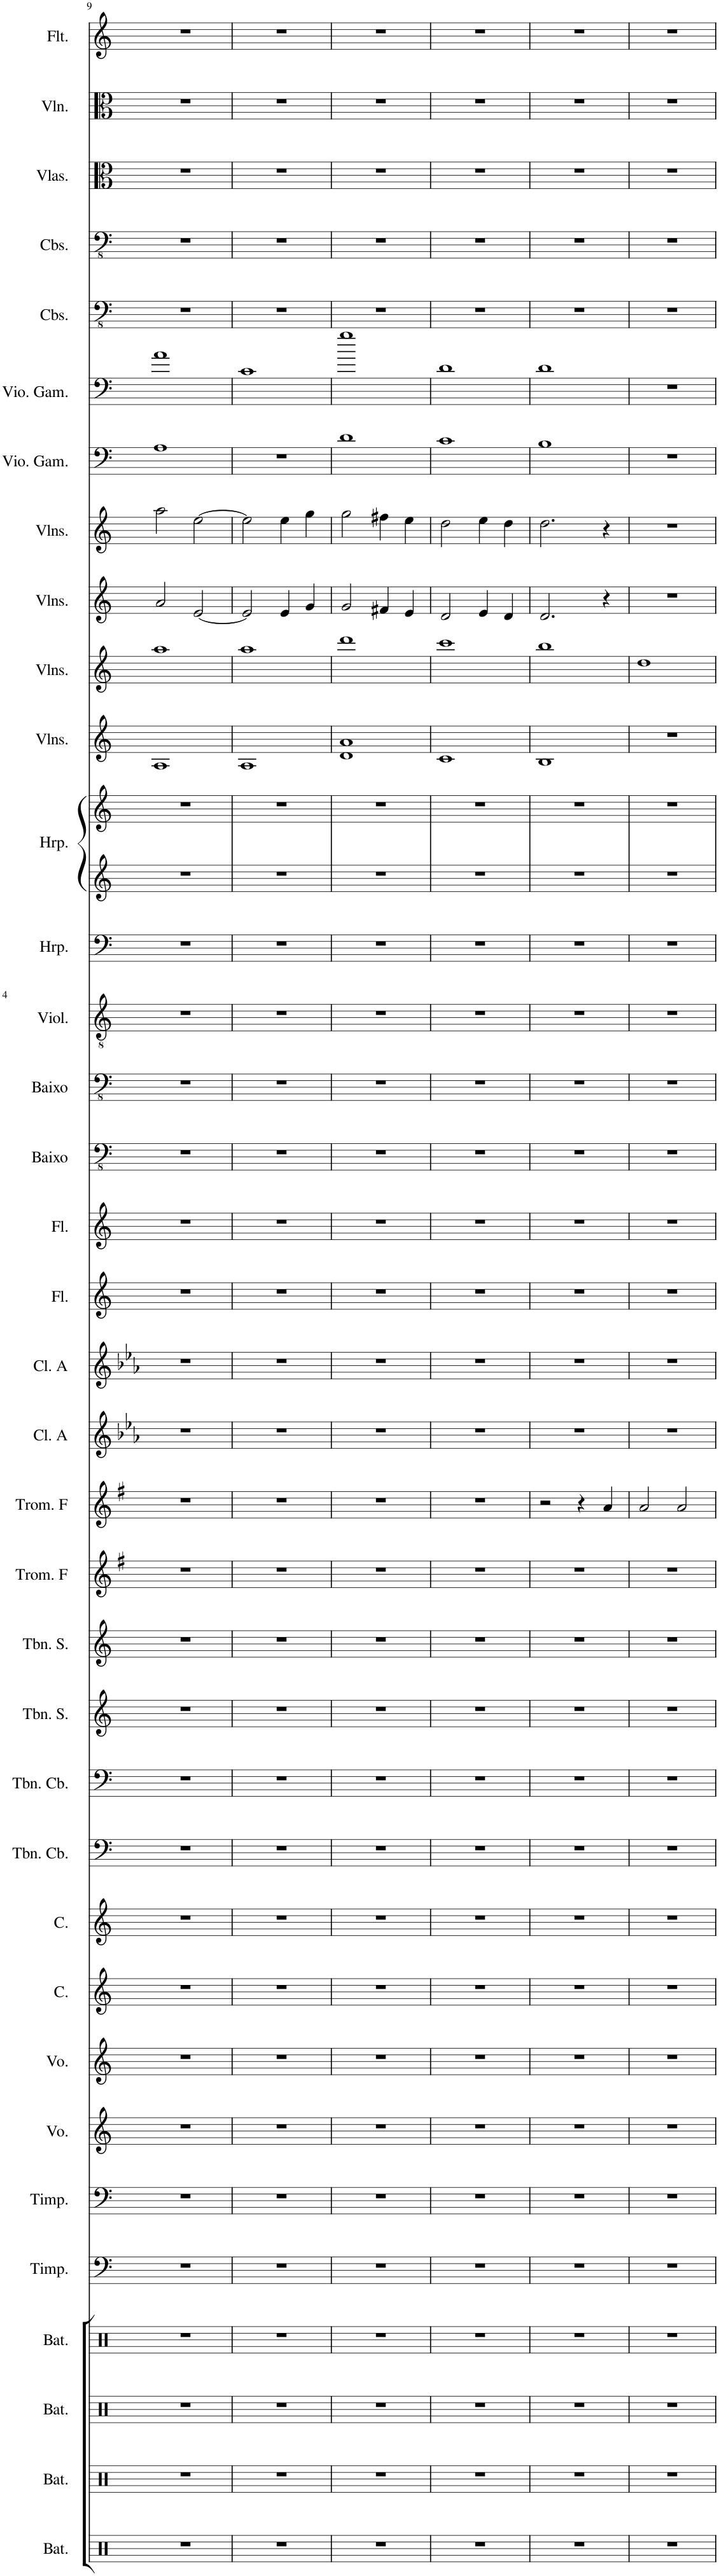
**kern	**kern	**kern	**kern	**kern	**kern	**kern	**kern	**kern	**kern	**kern	**kern	**kern	**kern	**kern	**kern	**kern	**kern	**kern	**kern	**kern	**kern	**kern	**kern	**kern	**kern	**kern	**kern	**kern	**kern	**kern	**kern	**kern	**kern	**kern	**kern	**kern
*part36	*part35	*part34	*part33	*part32	*part31	*part30	*part29	*part28	*part27	*part26	*part25	*part24	*part23	*part22	*part21	*part20	*part19	*part18	*part17	*part16	*part15	*part14	*part13	*part12	*part12	*part11	*part10	*part9	*part8	*part7	*part6	*part5	*part4	*part3	*part2	*part1
*staff37	*staff36	*staff35	*staff34	*staff33	*staff32	*staff31	*staff30	*staff29	*staff28	*staff27	*staff26	*staff25	*staff24	*staff23	*staff22	*staff21	*staff20	*staff19	*staff18	*staff17	*staff16	*staff15	*staff14	*staff13	*staff12	*staff11	*staff10	*staff9	*staff8	*staff7	*staff6	*staff5	*staff4	*staff3	*staff2	*staff1
*I"Bateria, percussion	*I"Bateria, Splash Cymbal	*I"Bateria, Crash Cymbal 2	*I"Bateria, Ride Cymbal 2	*I"Tímpano, timpany	*I"Tímpano, timpany	*I"Voz, BassChoir	*I"Voz, BassChoir	*I"Contralto, High Choir	*I"Contralto, High Choir	*I"Trombone Contrabaixo, bass trombones	*I"Trombone Contrabaixo, bass trombones	*I"Trombone Soprano, trombones	*I"Trombone Soprano, trombones	*I"Trompa em F, f. horns	*I"Trompa em F, f. horns	*I"Clarineta em A, clarinet	*I"Clarineta em A, clarinet	*I"Flauta, flute	*I"Flauta, flute	*I"Baixolão, fingered bass	*I"Baixolão, fingered bass	*I"Violão, guitar	*I"Harpa, bass harp	*I"Harpa, harp	*	*I"Violinos, bass slow strings	*I"Violinos, bass slow strings	*I"Violinos, slow strings	*I"Violinos, slow strings	*I"Viola da gamba, tremola strings	*I"Viola da gamba, tremola strings	*I"Contrabaixos, bass strings	*I"Contrabaixos, bass strings	*I"Violas, strings	*I"Violino	*I"Flautim
*I'Bat.	*I'Bat.	*I'Bat.	*I'Bat.	*I'Timp.	*I'Timp.	*I'Vo.	*I'Vo.	*I'C.	*I'C.	*I'Tbn. Cb.	*I'Tbn. Cb.	*I'Tbn. S.	*I'Tbn. S.	*I'Trom. F	*I'Trom. F	*I'Cl. A	*I'Cl. A	*I'Fl.	*I'Fl.	*I'Baixo	*I'Baixo	*I'Viol.	*I'Hrp.	*I'Hrp.	*	*I'Vlns.	*I'Vlns.	*I'Vlns.	*I'Vlns.	*I'Vio. Gam.	*I'Vio. Gam.	*I'Cbs.	*I'Cbs.	*I'Vlas.	*I'Vln.	*I'Flt.
!!LO:PB:g=z
*clefX	*clefX	*clefX	*clefX	*clefF4	*clefF4	*clefG2	*clefG2	*clefG2	*clefG2	*clefF4	*clefF4	*clefG2	*clefG2	*clefG2	*clefG2	*clefG2	*clefG2	*clefG2	*clefG2	*clefFv4	*clefFv4	*clefGv2	*clefF4	*clefG2	*clefG2	*clefG2	*clefG2	*clefG2	*clefG2	*clefF4	*clefF4	*clefFv4	*clefFv4	*clefC3	*clefC3	*clefG2
*	*	*	*	*	*	*	*	*	*	*	*	*	*	*Trd4c7	*Trd4c7	*Trd2c3	*Trd2c3	*	*	*	*	*	*	*	*	*	*	*	*	*	*	*	*	*	*	*Trd-7c-12
*k[]	*k[]	*k[]	*k[]	*k[]	*k[]	*k[]	*k[]	*k[]	*k[]	*k[]	*k[]	*k[]	*k[]	*k[f#]	*k[f#]	*k[b-e-a-]	*k[b-e-a-]	*k[]	*k[]	*k[]	*k[]	*k[]	*k[]	*k[]	*k[]	*k[]	*k[]	*k[]	*k[]	*k[]	*k[]	*k[]	*k[]	*k[]	*k[]	*k[]
*M4/4	*M4/4	*M4/4	*M4/4	*M4/4	*M4/4	*M4/4	*M4/4	*M4/4	*M4/4	*M4/4	*M4/4	*M4/4	*M4/4	*M4/4	*M4/4	*M4/4	*M4/4	*M4/4	*M4/4	*M4/4	*M4/4	*M4/4	*M4/4	*M4/4	*M4/4	*M4/4	*M4/4	*M4/4	*M4/4	*M4/4	*M4/4	*M4/4	*M4/4	*M4/4	*M4/4	*M4/4
=9	=9	=9	=9	=9	=9	=9	=9	=9	=9	=9	=9	=9	=9	=9	=9	=9	=9	=9	=9	=9	=9	=9	=9	=9	=9	=9	=9	=9	=9	=9	=9	=9	=9	=9	=9	=9
1r	1r	1r	1r	1r	1r	1r	1r	1r	1r	1r	1r	1r	1r	1r	1r	1r	1r	1r	1r	1r	1r	1r	1r	1r	1r	1A	1aa	2a/	2aa\	1A	1a	1r	1r	1r	1r	1r
.	.	.	.	.	.	.	.	.	.	.	.	.	.	.	.	.	.	.	.	.	.	.	.	.	.	.	.	[2e/	[2ee\	.	.	.	.	.	.	.
=10	=10	=10	=10	=10	=10	=10	=10	=10	=10	=10	=10	=10	=10	=10	=10	=10	=10	=10	=10	=10	=10	=10	=10	=10	=10	=10	=10	=10	=10	=10	=10	=10	=10	=10	=10	=10
1r	1r	1r	1r	1r	1r	1r	1r	1r	1r	1r	1r	1r	1r	1r	1r	1r	1r	1r	1r	1r	1r	1r	1r	1r	1r	1A	1aa	2e/]	2ee\]	1r	1c	1r	1r	1r	1r	1r
.	.	.	.	.	.	.	.	.	.	.	.	.	.	.	.	.	.	.	.	.	.	.	.	.	.	.	.	4e/	4ee\	.	.	.	.	.	.	.
.	.	.	.	.	.	.	.	.	.	.	.	.	.	.	.	.	.	.	.	.	.	.	.	.	.	.	.	4g/	4gg\	.	.	.	.	.	.	.
=11	=11	=11	=11	=11	=11	=11	=11	=11	=11	=11	=11	=11	=11	=11	=11	=11	=11	=11	=11	=11	=11	=11	=11	=11	=11	=11	=11	=11	=11	=11	=11	=11	=11	=11	=11	=11
1r	1r	1r	1r	1r	1r	1r	1r	1r	1r	1r	1r	1r	1r	1r	1r	1r	1r	1r	1r	1r	1r	1r	1r	1r	1r	1d 1a	1ddd	2g/	2gg\	1d	1gg	1r	1r	1r	1r	1r
.	.	.	.	.	.	.	.	.	.	.	.	.	.	.	.	.	.	.	.	.	.	.	.	.	.	.	.	4f#X/	4ff#X\	.	.	.	.	.	.	.
.	.	.	.	.	.	.	.	.	.	.	.	.	.	.	.	.	.	.	.	.	.	.	.	.	.	.	.	4e/	4ee\	.	.	.	.	.	.	.
=12	=12	=12	=12	=12	=12	=12	=12	=12	=12	=12	=12	=12	=12	=12	=12	=12	=12	=12	=12	=12	=12	=12	=12	=12	=12	=12	=12	=12	=12	=12	=12	=12	=12	=12	=12	=12
1r	1r	1r	1r	1r	1r	1r	1r	1r	1r	1r	1r	1r	1r	1r	1r	1r	1r	1r	1r	1r	1r	1r	1r	1r	1r	1c	1ccc	2d/	2dd\	1c	1d	1r	1r	1r	1r	1r
.	.	.	.	.	.	.	.	.	.	.	.	.	.	.	.	.	.	.	.	.	.	.	.	.	.	.	.	4e/	4ee\	.	.	.	.	.	.	.
.	.	.	.	.	.	.	.	.	.	.	.	.	.	.	.	.	.	.	.	.	.	.	.	.	.	.	.	4d/	4dd\	.	.	.	.	.	.	.
=13	=13	=13	=13	=13	=13	=13	=13	=13	=13	=13	=13	=13	=13	=13	=13	=13	=13	=13	=13	=13	=13	=13	=13	=13	=13	=13	=13	=13	=13	=13	=13	=13	=13	=13	=13	=13
1r	1r	1r	1r	1r	1r	1r	1r	1r	1r	1r	1r	1r	1r	1r	2r	1r	1r	1r	1r	1r	1r	1r	1r	1r	1r	1B	1bb	2.d/	2.dd\	1B	1d	1r	1r	1r	1r	1r
.	.	.	.	.	.	.	.	.	.	.	.	.	.	.	4r	.	.	.	.	.	.	.	.	.	.	.	.	.	.	.	.	.	.	.	.	.
.	.	.	.	.	.	.	.	.	.	.	.	.	.	.	4a/	.	.	.	.	.	.	.	.	.	.	.	.	4r	4r	.	.	.	.	.	.	.
=14	=14	=14	=14	=14	=14	=14	=14	=14	=14	=14	=14	=14	=14	=14	=14	=14	=14	=14	=14	=14	=14	=14	=14	=14	=14	=14	=14	=14	=14	=14	=14	=14	=14	=14	=14	=14
1r	1r	1r	1r	1r	1r	1r	1r	1r	1r	1r	1r	1r	1r	1r	2a/	1r	1r	1r	1r	1r	1r	1r	1r	1r	1r	1r	1dd	1r	1r	1r	1r	1r	1r	1r	1r	1r
.	.	.	.	.	.	.	.	.	.	.	.	.	.	.	2a/	.	.	.	.	.	.	.	.	.	.	.	.	.	.	.	.	.	.	.	.	.
=	=	=	=	=	=	=	=	=	=	=	=	=	=	=	=	=	=	=	=	=	=	=	=	=	=	=	=	=	=	=	=	=	=	=	=	=
*-	*-	*-	*-	*-	*-	*-	*-	*-	*-	*-	*-	*-	*-	*-	*-	*-	*-	*-	*-	*-	*-	*-	*-	*-	*-	*-	*-	*-	*-	*-	*-	*-	*-	*-	*-	*-
